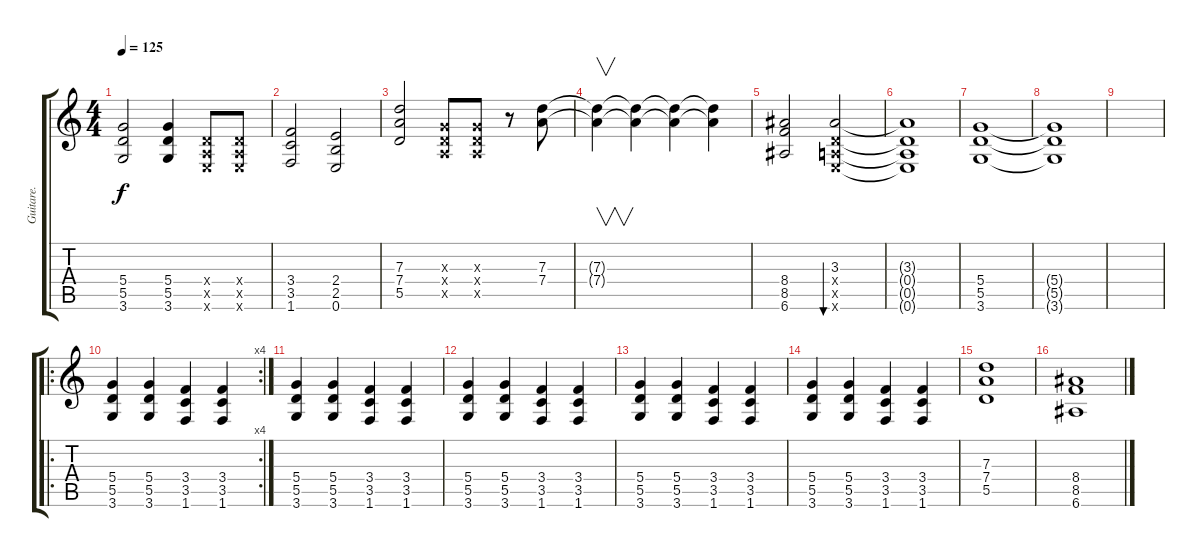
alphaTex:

\track ("Guitare." "Guitare.") {instrument distortionguitar}
\staff {score tabs}
\tuning (E4 B3 G3 D3 A2 E2) {hide}
\ts (4 4)
\tempo 125
\clef g2
\ks c
(5.4 5.5 3.6).2{dy f} (5.4 5.5 3.6).4 (0.4{x} 0.5{x} 0.6{x}).8 (0.4{x} 0.5{x} 0.6{x}).8 |
(3.4 3.5 1.6).2 (2.4 2.5 0.6).2 |
(7.3 7.4 5.5).2 (0.3{x} 0.4{x} 0.5{x}).8 (0.3{x} 0.4{x} 0.5{x}).8 r.8 (7.3 7.4).8 |
(7.3{t} 7.4{t}).4{v} (7.3{t} 7.4{t}).4 (7.3{t} 7.4{t}).4 (7.3{t} 7.4{t}).4 |
(8.4 8.5 6.6).2 (3.3 0.4{x} 0.5{x} 0.6{x}).2{bu 240} |
(3.3{t} 0.4{t} 0.5{t} 0.6{t}).1 |
(5.4 5.5 3.6).1 |
(5.4{t} 5.5{t} 3.6{t}).1 |
|
\ro
\rc 4
(5.4 5.5 3.6).4 (5.4 5.5 3.6).4 (3.4 3.5 1.6).4 (3.4 3.5 1.6).4 |
(5.4 5.5 3.6).4 (5.4 5.5 3.6).4 (3.4 3.5 1.6).4 (3.4 3.5 1.6).4 |
(5.4 5.5 3.6).4 (5.4 5.5 3.6).4 (3.4 3.5 1.6).4 (3.4 3.5 1.6).4 |
(5.4 5.5 3.6).4 (5.4 5.5 3.6).4 (3.4 3.5 1.6).4 (3.4 3.5 1.6).4 |
(5.4 5.5 3.6).4 (5.4 5.5 3.6).4 (3.4 3.5 1.6).4 (3.4 3.5 1.6).4 |
(7.3 7.4 5.5).1 |
(8.4 8.5 6.6).1
